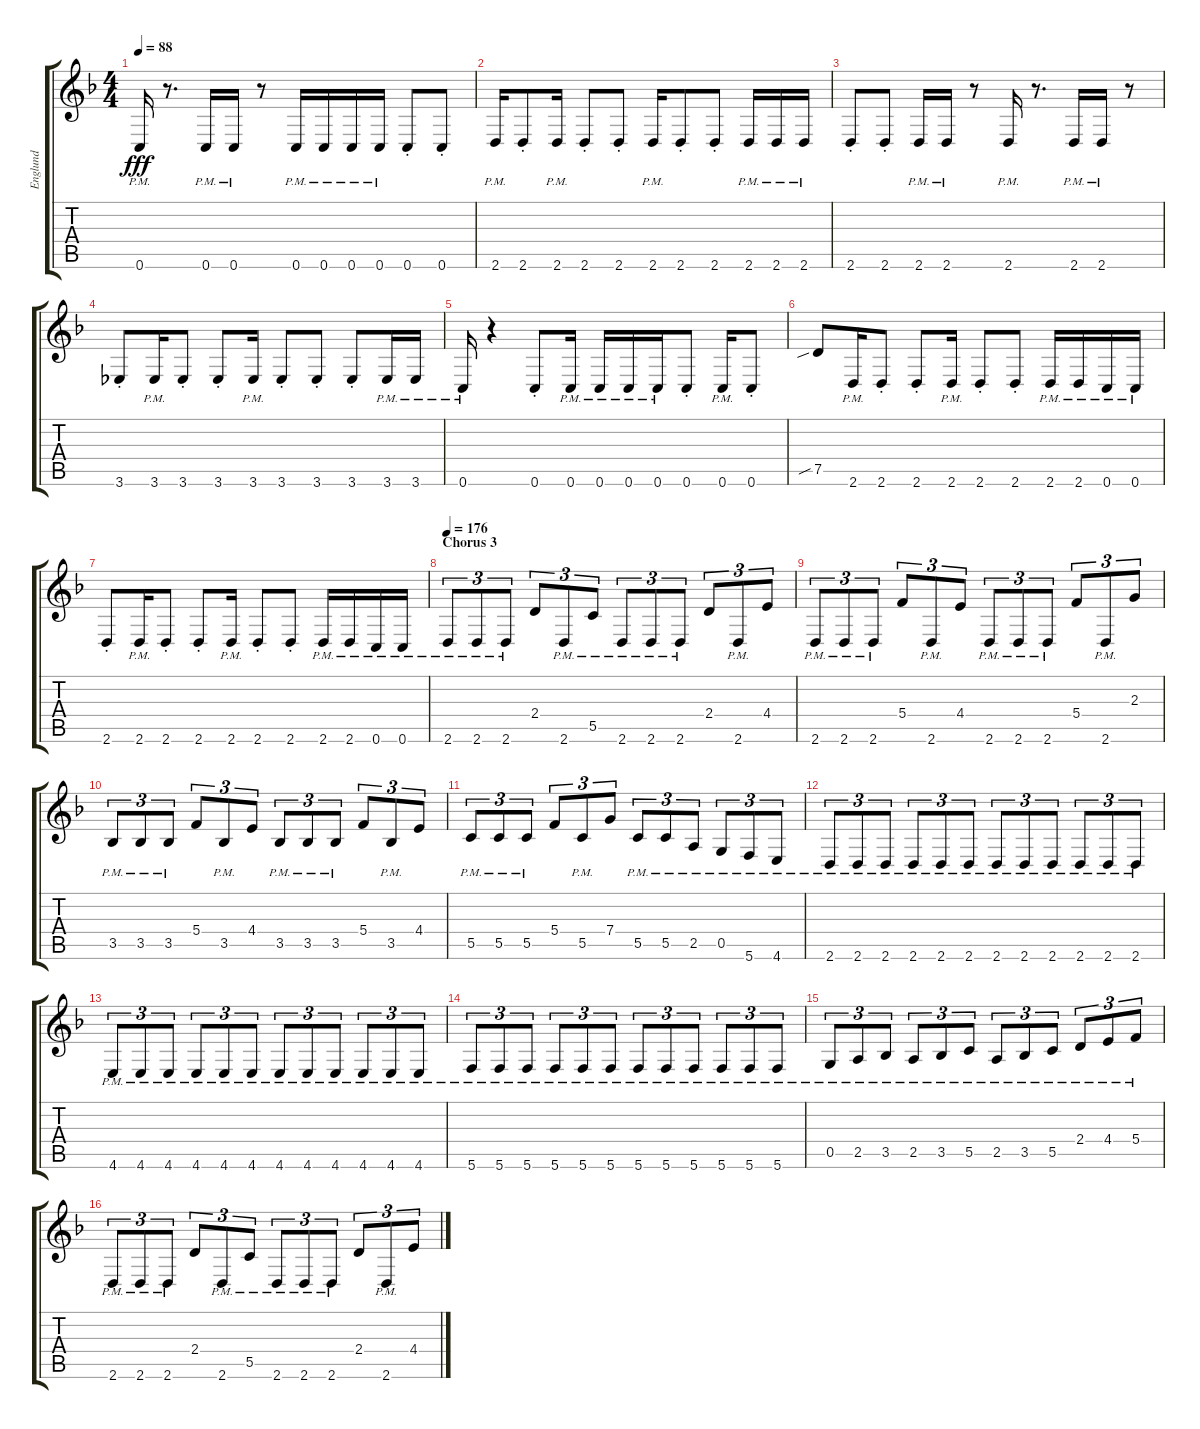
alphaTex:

\track ("Englund" "Englund") {instrument distortionguitar}
\staff {score tabs}
\tuning (D4 A3 F3 C3 G2 C2) {hide}
\ts (4 4)
\tempo 88
\clef g2
\ks f
0.6{pm}.16{dy fff} r.8{d} 0.6{pm}.16 0.6{pm}.16 r.8 0.6{pm}.16 0.6{pm}.16 0.6{pm}.16 0.6{pm}.16 0.6{st}.8 0.6{st}.8 |
2.6{pm}.16 2.6{st}.8 2.6{pm}.16 2.6{st}.8 2.6{st}.8 2.6{pm}.16 2.6{st}.8 2.6{st}.8 2.6{pm}.16 2.6{pm}.16 2.6{pm}.16 |
2.6{st}.8 2.6{st}.8 2.6{pm}.16 2.6{pm}.16 r.8 2.6{pm}.16 r.8{d} 2.6{pm}.16 2.6{pm}.16 r.8 |
3.6{st}.8 3.6{pm}.16 3.6{st}.8 3.6{st}.8 3.6{pm}.16 3.6{st}.8 3.6{st}.8 3.6{st}.8 3.6{pm}.16 3.6{pm}.16 |
0.6{pm}.16 r.4 0.6{st}.8 0.6{pm}.16 0.6{pm}.16 0.6{pm}.16 0.6{pm}.16 0.6{st}.8 0.6{pm}.16 0.6{st}.8 |
7.5{sib}.8 2.6{pm}.16 2.6{st}.8 2.6{st}.8 2.6{pm}.16 2.6{st}.8 2.6{st}.8 2.6{pm}.16 2.6{pm}.16 0.6{pm}.16 0.6{pm}.16 |
2.6{st}.8 2.6{pm}.16 2.6{st}.8 2.6{st}.8 2.6{pm}.16 2.6{st}.8 2.6{st}.8 2.6{pm}.16 2.6{pm}.16 0.6{pm}.16 0.6{pm}.16 |
\section ("" "Chorus 3")
\tempo 176
2.6{pm}.8{tu (3 2)} 2.6{pm}.8{tu (3 2)} 2.6{pm}.8{tu (3 2)} 2.4.8{tu (3 2)} 2.6{pm}.8{tu (3 2)} 5.5{pm}.8{tu (3 2)} 2.6{pm}.8{tu (3 2)} 2.6{pm}.8{tu (3 2)} 2.6{pm}.8{tu (3 2)} 2.4.8{tu (3 2)} 2.6{pm}.8{tu (3 2)} 4.4.8{tu (3 2)} |
2.6{pm}.8{tu (3 2)} 2.6{pm}.8{tu (3 2)} 2.6{pm}.8{tu (3 2)} 5.4.8{tu (3 2)} 2.6{pm}.8{tu (3 2)} 4.4.8{tu (3 2)} 2.6{pm}.8{tu (3 2)} 2.6{pm}.8{tu (3 2)} 2.6{pm}.8{tu (3 2)} 5.4.8{tu (3 2)} 2.6{pm}.8{tu (3 2)} 2.3.8{tu (3 2)} |
3.5{pm}.8{tu (3 2)} 3.5{pm}.8{tu (3 2)} 3.5{pm}.8{tu (3 2)} 5.4.8{tu (3 2)} 3.5{pm}.8{tu (3 2)} 4.4.8{tu (3 2)} 3.5{pm}.8{tu (3 2)} 3.5{pm}.8{tu (3 2)} 3.5{pm}.8{tu (3 2)} 5.4.8{tu (3 2)} 3.5{pm}.8{tu (3 2)} 4.4.8{tu (3 2)} |
5.5{pm}.8{tu (3 2)} 5.5{pm}.8{tu (3 2)} 5.5{pm}.8{tu (3 2)} 5.4.8{tu (3 2)} 5.5{pm}.8{tu (3 2)} 7.4.8{tu (3 2)} 5.5{pm}.8{tu (3 2)} 5.5{pm}.8{tu (3 2)} 2.5{pm}.8{tu (3 2)} 0.5{pm}.8{tu (3 2)} 5.6{pm}.8{tu (3 2)} 4.6{pm}.8{tu (3 2)} |
2.6{pm}.8{tu (3 2)} 2.6{pm}.8{tu (3 2)} 2.6{pm}.8{tu (3 2)} 2.6{pm}.8{tu (3 2)} 2.6{pm}.8{tu (3 2)} 2.6{pm}.8{tu (3 2)} 2.6{pm}.8{tu (3 2)} 2.6{pm}.8{tu (3 2)} 2.6{pm}.8{tu (3 2)} 2.6{pm}.8{tu (3 2)} 2.6{pm}.8{tu (3 2)} 2.6{pm}.8{tu (3 2)} |
4.6{pm}.8{tu (3 2)} 4.6{pm}.8{tu (3 2)} 4.6{pm}.8{tu (3 2)} 4.6{pm}.8{tu (3 2)} 4.6{pm}.8{tu (3 2)} 4.6{pm}.8{tu (3 2)} 4.6{pm}.8{tu (3 2)} 4.6{pm}.8{tu (3 2)} 4.6{pm}.8{tu (3 2)} 4.6{pm}.8{tu (3 2)} 4.6{pm}.8{tu (3 2)} 4.6{pm}.8{tu (3 2)} |
5.6{pm}.8{tu (3 2)} 5.6{pm}.8{tu (3 2)} 5.6{pm}.8{tu (3 2)} 5.6{pm}.8{tu (3 2)} 5.6{pm}.8{tu (3 2)} 5.6{pm}.8{tu (3 2)} 5.6{pm}.8{tu (3 2)} 5.6{pm}.8{tu (3 2)} 5.6{pm}.8{tu (3 2)} 5.6{pm}.8{tu (3 2)} 5.6{pm}.8{tu (3 2)} 5.6{pm}.8{tu (3 2)} |
0.5{pm}.8{tu (3 2)} 2.5{pm}.8{tu (3 2)} 3.5{pm}.8{tu (3 2)} 2.5{pm}.8{tu (3 2)} 3.5{pm}.8{tu (3 2)} 5.5{pm}.8{tu (3 2)} 2.5{pm}.8{tu (3 2)} 3.5{pm}.8{tu (3 2)} 5.5{pm}.8{tu (3 2)} 2.4{pm}.8{tu (3 2)} 4.4{pm}.8{tu (3 2)} 5.4{pm}.8{tu (3 2)} |
2.6{pm}.8{tu (3 2)} 2.6{pm}.8{tu (3 2)} 2.6{pm}.8{tu (3 2)} 2.4.8{tu (3 2)} 2.6{pm}.8{tu (3 2)} 5.5{pm}.8{tu (3 2)} 2.6{pm}.8{tu (3 2)} 2.6{pm}.8{tu (3 2)} 2.6{pm}.8{tu (3 2)} 2.4.8{tu (3 2)} 2.6{pm}.8{tu (3 2)} 4.4.8{tu (3 2)}
